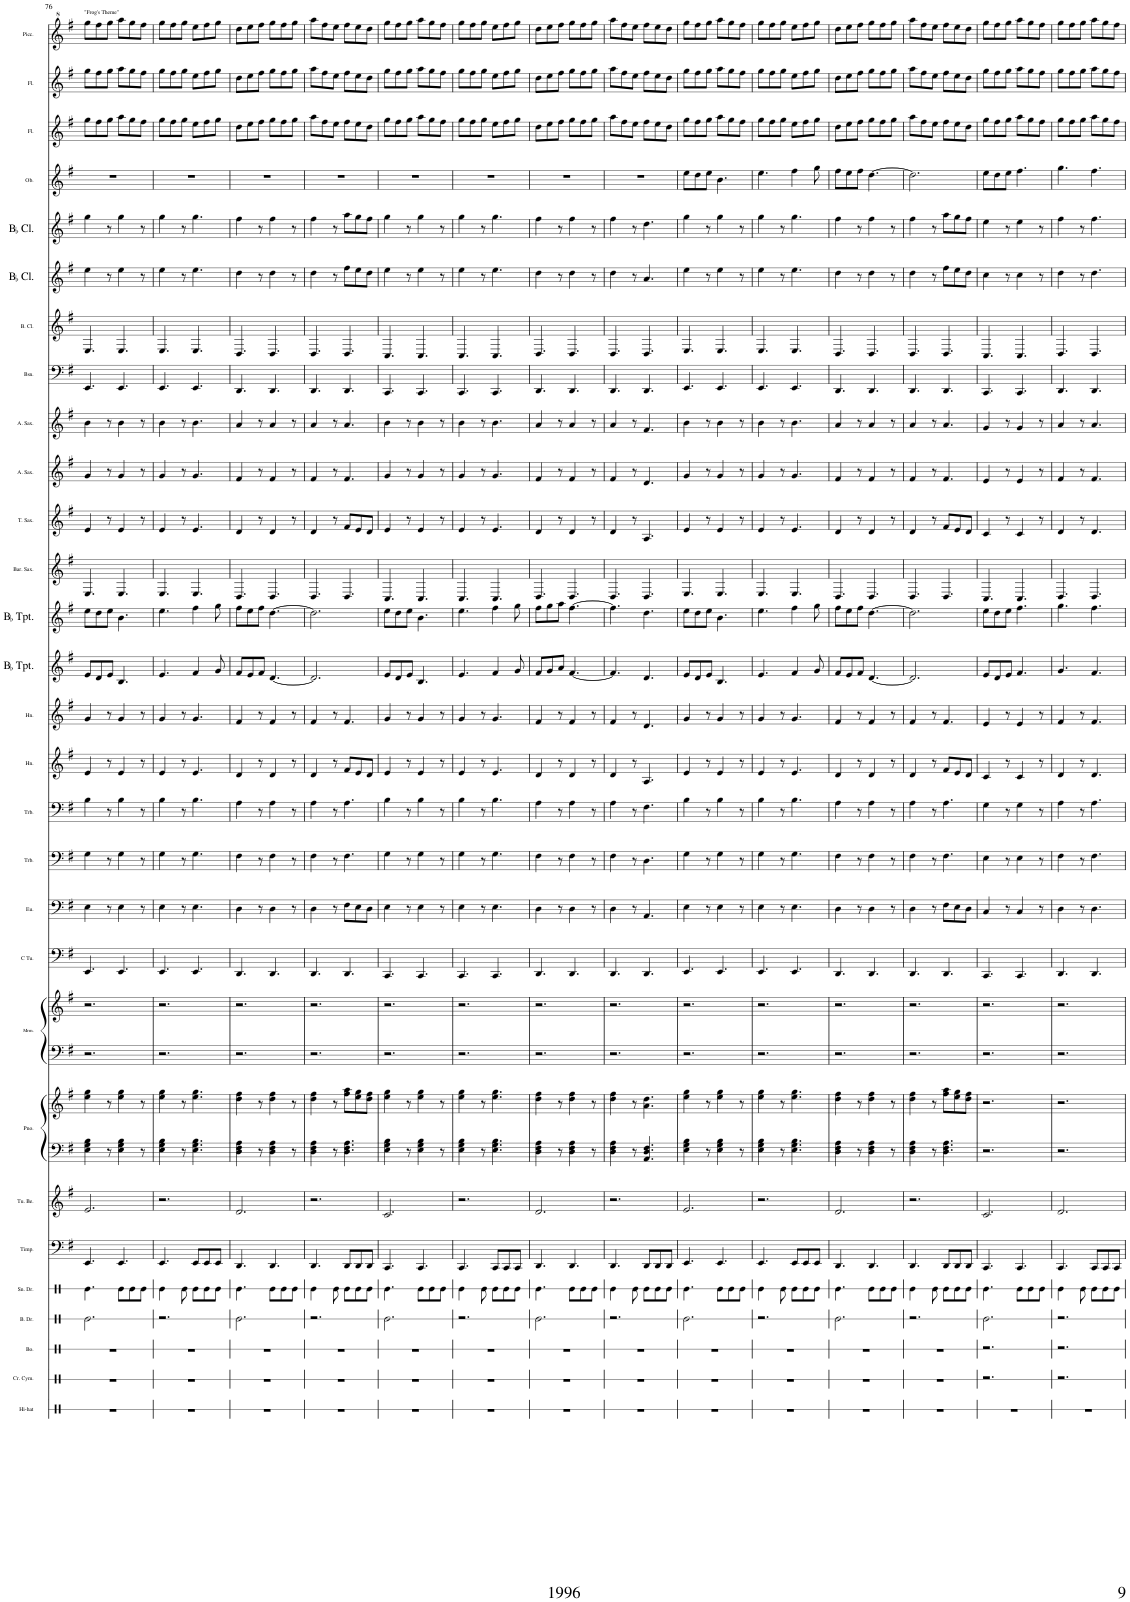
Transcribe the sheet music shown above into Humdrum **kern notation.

**kern	**kern	**kern	**kern	**kern	**kern	**kern	**kern	**kern	**kern	**kern	**kern	**kern	**kern	**kern	**kern	**kern	**kern	**kern	**kern	**kern	**kern	**kern	**kern	**kern	**kern	**kern	**kern	**kern	**kern	**kern
*part29	*part28	*part27	*part26	*part25	*part24	*part23	*part22	*part22	*part21	*part21	*part20	*part19	*part18	*part17	*part16	*part15	*part14	*part13	*part12	*part11	*part10	*part9	*part8	*part7	*part6	*part5	*part4	*part3	*part2	*part1
*staff31	*staff30	*staff29	*staff28	*staff27	*staff26	*staff25	*staff24	*staff23	*staff22	*staff21	*staff20	*staff19	*staff18	*staff17	*staff16	*staff15	*staff14	*staff13	*staff12	*staff11	*staff10	*staff9	*staff8	*staff7	*staff6	*staff5	*staff4	*staff3	*staff2	*staff1
*I"Hi-hat	*I"Crash Cymbal	*I"Bongos	*I"Bass Drum	*I"Snare Drum	*I"Timpani	*I"Tubular Bells	*I"Piano	*	*I"Marimba	*	*I"C Tuba	*I"Euphonium	*I"Trombone	*I"Trombone	*I"Horn	*I"Horn	*I"BaccidentalFlat Trumpet	*I"BaccidentalFlat Trumpet	*I"Baritone Saxophone	*I"Tenor Saxophone	*I"Alto Saxophone	*I"Alto Saxophone	*I"Bassoon	*I"Bass Clarinet	*I"BaccidentalFlat Clarinet	*I"BaccidentalFlat Clarinet	*I"Oboe	*I"Flute	*I"Flute	*I"Piccolo
*I'Hi-hat	*I'Cr. Cym.	*I'Bo.	*I'B. Dr.	*I'Sn. Dr.	*I'Timp.	*I'Tu. Be.	*I'Pno.	*	*I'Mrm.	*	*I'C Tu.	*I'Eu.	*I'Trb.	*I'Trb.	*I'Hn.	*I'Hn.	*I'BaccidentalFlat Tpt.	*I'BaccidentalFlat Tpt.	*I'Bar. Sax.	*I'T. Sax.	*I'A. Sax.	*I'A. Sax.	*I'Bsn.	*I'B. Cl.	*I'BaccidentalFlat Cl.	*I'BaccidentalFlat Cl.	*I'Ob.	*I'Fl.	*I'Fl.	*I'Picc.
!!LO:PB:g=z
*clefX	*clefX	*clefX	*clefX	*clefX	*clefF4	*clefG2	*clefF4	*clefG2	*clefF4	*clefG2	*clefF4	*clefF4	*clefF4	*clefF4	*clefG2	*clefG2	*clefG2	*clefG2	*clefG2	*clefG2	*clefG2	*clefG2	*clefF4	*clefG2	*clefG2	*clefG2	*clefG2	*clefG2	*clefG2	*clefG^2
*	*	*	*	*	*	*	*	*	*	*	*	*	*	*	*ITrd4c7	*ITrd4c7	*ITrd1c2	*ITrd1c2	*ITrd12c21	*ITrd8c14	*ITrd5c9	*ITrd5c9	*	*ITrd8c14	*ITrd1c2	*ITrd1c2	*	*	*	*ITrd-7c-12
*k[]	*k[]	*k[]	*k[]	*k[]	*k[f#]	*k[f#]	*k[f#]	*k[f#]	*k[f#]	*k[f#]	*k[f#]	*k[f#]	*k[f#]	*k[f#]	*k[f#]	*k[f#]	*k[f#]	*k[f#]	*k[f#]	*k[f#]	*k[f#]	*k[f#]	*k[f#]	*k[f#]	*k[f#]	*k[f#]	*k[f#]	*k[f#]	*k[f#]	*k[f#]
*M6/8	*M6/8	*M6/8	*M6/8	*M6/8	*M6/8	*M6/8	*M6/8	*M6/8	*M6/8	*M6/8	*M6/8	*M6/8	*M6/8	*M6/8	*M6/8	*M6/8	*M6/8	*M6/8	*M6/8	*M6/8	*M6/8	*M6/8	*M6/8	*M6/8	*M6/8	*M6/8	*M6/8	*M6/8	*M6/8	*M6/8
=76	=76	=76	=76	=76	=76	=76	=76	=76	=76	=76	=76	=76	=76	=76	=76	=76	=76	=76	=76	=76	=76	=76	=76	=76	=76	=76	=76	=76	=76	=76
!	!	!	!	!	!	!	!	!	!	!	!	!	!	!	!	!	!	!	!	!	!	!	!	!	!	!	!	!	!	!LO:TX:a:t="Frog's Theme"
2.r	2.r	2.r	2.Re\	4.Re\	4.EE/	2.e/	4E\ 4G\ 4B\	4ee\ 4gg\	2.r	2.r	4.EE/	4E\	4G\	4B\	4e/	4g/	8e/L	8ee\L	4.E/	4e/	4g/	4b\	4.EE/	4.E/	4ee\	4gg\	2.r	8gg\L	8gg\L	8ggg\L
.	.	.	.	.	.	.	.	.	.	.	.	.	.	.	.	.	8d/	8dd\	.	.	.	.	.	.	.	.	.	8ff#\	8ff#\	8fff#\
.	.	.	.	.	.	.	8r	8r	.	.	.	8r	8r	8r	8r	8r	8e/J	8ee\J	.	8r	8r	8r	.	.	8r	8r	.	8gg\J	8gg\J	8ggg\J
.	.	.	.	8Re\L	4.EE/	.	4E\ 4G\ 4B\	4ee\ 4gg\	.	.	4.EE/	4E\	4G\	4B\	4e/	4g/	4.B/	4.b\	4.E/	4e/	4g/	4b\	4.EE/	4.E/	4ee\	4gg\	.	8aa\L	8aa\L	8aaa\L
.	.	.	.	8Re\	.	.	.	.	.	.	.	.	.	.	.	.	.	.	.	.	.	.	.	.	.	.	.	8gg\	8gg\	8ggg\
.	.	.	.	8Re\J	.	.	8r	8r	.	.	.	8r	8r	8r	8r	8r	.	.	.	8r	8r	8r	.	.	8r	8r	.	8ff#\J	8ff#\J	8fff#\J
=77	=77	=77	=77	=77	=77	=77	=77	=77	=77	=77	=77	=77	=77	=77	=77	=77	=77	=77	=77	=77	=77	=77	=77	=77	=77	=77	=77	=77	=77	=77
2.r	2.r	2.r	2.r	4Re\	4.EE/	2.r	4E\ 4G\ 4B\	4ee\ 4gg\	2.r	2.r	4.EE/	4E\	4G\	4B\	4e/	4g/	4.e/	4.ee\	4.E/	4e/	4g/	4b\	4.EE/	4.E/	4ee\	4gg\	2.r	8gg\L	8gg\L	8ggg\L
.	.	.	.	.	.	.	.	.	.	.	.	.	.	.	.	.	.	.	.	.	.	.	.	.	.	.	.	8ff#\	8ff#\	8fff#\
.	.	.	.	8Re\	.	.	8r	8r	.	.	.	8r	8r	8r	8r	8r	.	.	.	8r	8r	8r	.	.	8r	8r	.	8gg\J	8gg\J	8ggg\J
.	.	.	.	8Re\L	8EE/L	.	4.E\ 4.G\ 4.B\	4.ee\ 4.gg\	.	.	4.EE/	4.E\	4.G\	4.B\	4.e/	4.g/	4f#/	4ff#\	4.E/	4.e/	4.g/	4.b\	4.EE/	4.E/	4.ee\	4.gg\	.	8ee\L	8ee\L	8eee\L
.	.	.	.	8Re\	8EE/	.	.	.	.	.	.	.	.	.	.	.	.	.	.	.	.	.	.	.	.	.	.	8ff#\	8ff#\	8fff#\
.	.	.	.	8Re\J	8EE/J	.	.	.	.	.	.	.	.	.	.	.	8g/	8gg\	.	.	.	.	.	.	.	.	.	8gg\J	8gg\J	8ggg\J
=78	=78	=78	=78	=78	=78	=78	=78	=78	=78	=78	=78	=78	=78	=78	=78	=78	=78	=78	=78	=78	=78	=78	=78	=78	=78	=78	=78	=78	=78	=78
2.r	2.r	2.r	2.Re\	4.Re\	4.DD/	2.d/	4D\ 4F#\ 4A\	4dd\ 4ff#\	2.r	2.r	4.DD/	4D\	4F#\	4A\	4d/	4f#/	8f#/L	8ff#\L	4.D/	4d/	4f#/	4a/	4.DD/	4.D/	4dd\	4ff#\	2.r	8dd\L	8dd\L	8ddd\L
.	.	.	.	.	.	.	.	.	.	.	.	.	.	.	.	.	8e/	8ee\	.	.	.	.	.	.	.	.	.	8ee\	8ee\	8eee\
.	.	.	.	.	.	.	8r	8r	.	.	.	8r	8r	8r	8r	8r	8f#/J	8ff#\J	.	8r	8r	8r	.	.	8r	8r	.	8ff#\J	8ff#\J	8fff#\J
.	.	.	.	8Re\L	4.DD/	.	4D\ 4F#\ 4A\	4dd\ 4ff#\	.	.	4.DD/	4D\	4F#\	4A\	4d/	4f#/	[4.d/	[4.dd\	4.D/	4d/	4f#/	4a/	4.DD/	4.D/	4dd\	4ff#\	.	8gg\L	8gg\L	8ggg\L
.	.	.	.	8Re\	.	.	.	.	.	.	.	.	.	.	.	.	.	.	.	.	.	.	.	.	.	.	.	8ff#\	8ff#\	8fff#\
.	.	.	.	8Re\J	.	.	8r	8r	.	.	.	8r	8r	8r	8r	8r	.	.	.	8r	8r	8r	.	.	8r	8r	.	8gg\J	8gg\J	8ggg\J
=79	=79	=79	=79	=79	=79	=79	=79	=79	=79	=79	=79	=79	=79	=79	=79	=79	=79	=79	=79	=79	=79	=79	=79	=79	=79	=79	=79	=79	=79	=79
2.r	2.r	2.r	2.r	4Re\	4.DD/	2.r	4D\ 4F#\ 4A\	4dd\ 4ff#\	2.r	2.r	4.DD/	4D\	4F#\	4A\	4d/	4f#/	2.d/]	2.dd\]	4.D/	4d/	4f#/	4a/	4.DD/	4.D/	4dd\	4ff#\	2.r	8aa\L	8aa\L	8aaa\L
.	.	.	.	.	.	.	.	.	.	.	.	.	.	.	.	.	.	.	.	.	.	.	.	.	.	.	.	8ff#\	8ff#\	8fff#\
.	.	.	.	8Re\	.	.	8r	8r	.	.	.	8r	8r	8r	8r	8r	.	.	.	8r	8r	8r	.	.	8r	8r	.	8ee\J	8ee\J	8eee\J
.	.	.	.	8Re\L	8DD/L	.	4.D\ 4.F#\ 4.A\	8ff#\ 8aa\L	.	.	4.DD/	8F#\L	4.F#\	4.A\	8f#/L	4.f#/	.	.	4.D/	8f#/L	4.f#/	4.a/	4.DD/	4.D/	8ff#\L	8aa\L	.	8ff#\L	8ff#\L	8fff#\L
.	.	.	.	8Re\	8DD/	.	.	8ee\ 8gg\	.	.	.	8E\	.	.	8e/	.	.	.	.	8e/	.	.	.	.	8ee\	8gg\	.	8ee\	8ee\	8eee\
.	.	.	.	8Re\J	8DD/J	.	.	8dd\ 8ff#\J	.	.	.	8D\J	.	.	8d/J	.	.	.	.	8d/J	.	.	.	.	8dd\J	8ff#\J	.	8dd\J	8dd\J	8ddd\J
=80	=80	=80	=80	=80	=80	=80	=80	=80	=80	=80	=80	=80	=80	=80	=80	=80	=80	=80	=80	=80	=80	=80	=80	=80	=80	=80	=80	=80	=80	=80
2.r	2.r	2.r	2.Re\	4.Re\	4.CC/	2.c/	4E\ 4G\ 4B\	4ee\ 4gg\	2.r	2.r	4.CC/	4E\	4G\	4B\	4e/	4g/	8e/L	8ee\L	4.C/	4e/	4g/	4b\	4.CC/	4.C/	4ee\	4gg\	2.r	8gg\L	8gg\L	8ggg\L
.	.	.	.	.	.	.	.	.	.	.	.	.	.	.	.	.	8d/	8dd\	.	.	.	.	.	.	.	.	.	8ff#\	8ff#\	8fff#\
.	.	.	.	.	.	.	8r	8r	.	.	.	8r	8r	8r	8r	8r	8e/J	8ee\J	.	8r	8r	8r	.	.	8r	8r	.	8gg\J	8gg\J	8ggg\J
.	.	.	.	8Re\L	4.CC/	.	4E\ 4G\ 4B\	4ee\ 4gg\	.	.	4.CC/	4E\	4G\	4B\	4e/	4g/	4.B/	4.b\	4.C/	4e/	4g/	4b\	4.CC/	4.C/	4ee\	4gg\	.	8aa\L	8aa\L	8aaa\L
.	.	.	.	8Re\	.	.	.	.	.	.	.	.	.	.	.	.	.	.	.	.	.	.	.	.	.	.	.	8gg\	8gg\	8ggg\
.	.	.	.	8Re\J	.	.	8r	8r	.	.	.	8r	8r	8r	8r	8r	.	.	.	8r	8r	8r	.	.	8r	8r	.	8ff#\J	8ff#\J	8fff#\J
=81	=81	=81	=81	=81	=81	=81	=81	=81	=81	=81	=81	=81	=81	=81	=81	=81	=81	=81	=81	=81	=81	=81	=81	=81	=81	=81	=81	=81	=81	=81
2.r	2.r	2.r	2.r	4Re\	4.CC/	2.r	4E\ 4G\ 4B\	4ee\ 4gg\	2.r	2.r	4.CC/	4E\	4G\	4B\	4e/	4g/	4.e/	4.ee\	4.C/	4e/	4g/	4b\	4.CC/	4.C/	4ee\	4gg\	2.r	8gg\L	8gg\L	8ggg\L
.	.	.	.	.	.	.	.	.	.	.	.	.	.	.	.	.	.	.	.	.	.	.	.	.	.	.	.	8ff#\	8ff#\	8fff#\
.	.	.	.	8Re\	.	.	8r	8r	.	.	.	8r	8r	8r	8r	8r	.	.	.	8r	8r	8r	.	.	8r	8r	.	8gg\J	8gg\J	8ggg\J
.	.	.	.	8Re\L	8CC/L	.	4.E\ 4.G\ 4.B\	4.ee\ 4.gg\	.	.	4.CC/	4.E\	4.G\	4.B\	4.e/	4.g/	4f#/	4ff#\	4.C/	4.e/	4.g/	4.b\	4.CC/	4.C/	4.ee\	4.gg\	.	8ee\L	8ee\L	8eee\L
.	.	.	.	8Re\	8CC/	.	.	.	.	.	.	.	.	.	.	.	.	.	.	.	.	.	.	.	.	.	.	8ff#\	8ff#\	8fff#\
.	.	.	.	8Re\J	8CC/J	.	.	.	.	.	.	.	.	.	.	.	8g/	8gg\	.	.	.	.	.	.	.	.	.	8gg\J	8gg\J	8ggg\J
=82	=82	=82	=82	=82	=82	=82	=82	=82	=82	=82	=82	=82	=82	=82	=82	=82	=82	=82	=82	=82	=82	=82	=82	=82	=82	=82	=82	=82	=82	=82
2.r	2.r	2.r	2.Re\	4.Re\	4.DD/	2.d/	4D\ 4F#\ 4A\	4dd\ 4ff#\	2.r	2.r	4.DD/	4D\	4F#\	4A\	4d/	4f#/	8f#/L	8ff#\L	4.D/	4d/	4f#/	4a/	4.DD/	4.D/	4dd\	4ff#\	2.r	8dd\L	8dd\L	8ddd\L
.	.	.	.	.	.	.	.	.	.	.	.	.	.	.	.	.	8g/	8gg\	.	.	.	.	.	.	.	.	.	8ee\	8ee\	8eee\
.	.	.	.	.	.	.	8r	8r	.	.	.	8r	8r	8r	8r	8r	8a/J	8aa\J	.	8r	8r	8r	.	.	8r	8r	.	8ff#\J	8ff#\J	8fff#\J
.	.	.	.	8Re\L	4.DD/	.	4D\ 4F#\ 4A\	4dd\ 4ff#\	.	.	4.DD/	4D\	4F#\	4A\	4d/	4f#/	[4.f#/	[4.ff#\	4.D/	4d/	4f#/	4a/	4.DD/	4.D/	4dd\	4ff#\	.	8gg\L	8gg\L	8ggg\L
.	.	.	.	8Re\	.	.	.	.	.	.	.	.	.	.	.	.	.	.	.	.	.	.	.	.	.	.	.	8ff#\	8ff#\	8fff#\
.	.	.	.	8Re\J	.	.	8r	8r	.	.	.	8r	8r	8r	8r	8r	.	.	.	8r	8r	8r	.	.	8r	8r	.	8gg\J	8gg\J	8ggg\J
=83	=83	=83	=83	=83	=83	=83	=83	=83	=83	=83	=83	=83	=83	=83	=83	=83	=83	=83	=83	=83	=83	=83	=83	=83	=83	=83	=83	=83	=83	=83
2.r	2.r	2.r	2.r	4Re\	4.DD/	2.r	4D\ 4F#\ 4A\	4dd\ 4ff#\	2.r	2.r	4.DD/	4D\	4F#\	4A\	4d/	4f#/	4.f#/]	4.ff#\]	4.D/	4d/	4f#/	4a/	4.DD/	4.D/	4dd\	4ff#\	2.r	8aa\L	8aa\L	8aaa\L
.	.	.	.	.	.	.	.	.	.	.	.	.	.	.	.	.	.	.	.	.	.	.	.	.	.	.	.	8ff#\	8ff#\	8fff#\
.	.	.	.	8Re\	.	.	8r	8r	.	.	.	8r	8r	8r	8r	8r	.	.	.	8r	8r	8r	.	.	8r	8r	.	8ee\J	8ee\J	8eee\J
.	.	.	.	8Re\L	8DD/L	.	4.AA/ 4.D/ 4.F#/	4.a\ 4.dd\	.	.	4.DD/	4.AA/	4.D\	4.F#\	4.A/	4.d/	4.d/	4.dd\	4.D/	4.A/	4.d/	4.f#/	4.DD/	4.D/	4.a/	4.dd\	.	8ff#\L	8ff#\L	8fff#\L
.	.	.	.	8Re\	8DD/	.	.	.	.	.	.	.	.	.	.	.	.	.	.	.	.	.	.	.	.	.	.	8ee\	8ee\	8eee\
.	.	.	.	8Re\J	8DD/J	.	.	.	.	.	.	.	.	.	.	.	.	.	.	.	.	.	.	.	.	.	.	8dd\J	8dd\J	8ddd\J
=84	=84	=84	=84	=84	=84	=84	=84	=84	=84	=84	=84	=84	=84	=84	=84	=84	=84	=84	=84	=84	=84	=84	=84	=84	=84	=84	=84	=84	=84	=84
2.r	2.r	2.r	2.Re\	4.Re\	4.EE/	2.e/	4E\ 4G\ 4B\	4ee\ 4gg\	2.r	2.r	4.EE/	4E\	4G\	4B\	4e/	4g/	8e/L	8ee\L	4.E/	4e/	4g/	4b\	4.EE/	4.E/	4ee\	4gg\	8ee\L	8gg\L	8gg\L	8ggg\L
.	.	.	.	.	.	.	.	.	.	.	.	.	.	.	.	.	8d/	8dd\	.	.	.	.	.	.	.	.	8dd\	8ff#\	8ff#\	8fff#\
.	.	.	.	.	.	.	8r	8r	.	.	.	8r	8r	8r	8r	8r	8e/J	8ee\J	.	8r	8r	8r	.	.	8r	8r	8ee\J	8gg\J	8gg\J	8ggg\J
.	.	.	.	8Re\L	4.EE/	.	4E\ 4G\ 4B\	4ee\ 4gg\	.	.	4.EE/	4E\	4G\	4B\	4e/	4g/	4.B/	4.b\	4.E/	4e/	4g/	4b\	4.EE/	4.E/	4ee\	4gg\	4.b\	8aa\L	8aa\L	8aaa\L
.	.	.	.	8Re\	.	.	.	.	.	.	.	.	.	.	.	.	.	.	.	.	.	.	.	.	.	.	.	8gg\	8gg\	8ggg\
.	.	.	.	8Re\J	.	.	8r	8r	.	.	.	8r	8r	8r	8r	8r	.	.	.	8r	8r	8r	.	.	8r	8r	.	8ff#\J	8ff#\J	8fff#\J
=85	=85	=85	=85	=85	=85	=85	=85	=85	=85	=85	=85	=85	=85	=85	=85	=85	=85	=85	=85	=85	=85	=85	=85	=85	=85	=85	=85	=85	=85	=85
2.r	2.r	2.r	2.r	4Re\	4.EE/	2.r	4E\ 4G\ 4B\	4ee\ 4gg\	2.r	2.r	4.EE/	4E\	4G\	4B\	4e/	4g/	4.e/	4.ee\	4.E/	4e/	4g/	4b\	4.EE/	4.E/	4ee\	4gg\	4.ee\	8gg\L	8gg\L	8ggg\L
.	.	.	.	.	.	.	.	.	.	.	.	.	.	.	.	.	.	.	.	.	.	.	.	.	.	.	.	8ff#\	8ff#\	8fff#\
.	.	.	.	8Re\	.	.	8r	8r	.	.	.	8r	8r	8r	8r	8r	.	.	.	8r	8r	8r	.	.	8r	8r	.	8gg\J	8gg\J	8ggg\J
.	.	.	.	8Re\L	8EE/L	.	4.E\ 4.G\ 4.B\	4.ee\ 4.gg\	.	.	4.EE/	4.E\	4.G\	4.B\	4.e/	4.g/	4f#/	4ff#\	4.E/	4.e/	4.g/	4.b\	4.EE/	4.E/	4.ee\	4.gg\	4ff#\	8ee\L	8ee\L	8eee\L
.	.	.	.	8Re\	8EE/	.	.	.	.	.	.	.	.	.	.	.	.	.	.	.	.	.	.	.	.	.	.	8ff#\	8ff#\	8fff#\
.	.	.	.	8Re\J	8EE/J	.	.	.	.	.	.	.	.	.	.	.	8g/	8gg\	.	.	.	.	.	.	.	.	8gg\	8gg\J	8gg\J	8ggg\J
=86	=86	=86	=86	=86	=86	=86	=86	=86	=86	=86	=86	=86	=86	=86	=86	=86	=86	=86	=86	=86	=86	=86	=86	=86	=86	=86	=86	=86	=86	=86
2.r	2.r	2.r	2.Re\	4.Re\	4.DD/	2.d/	4D\ 4F#\ 4A\	4dd\ 4ff#\	2.r	2.r	4.DD/	4D\	4F#\	4A\	4d/	4f#/	8f#/L	8ff#\L	4.D/	4d/	4f#/	4a/	4.DD/	4.D/	4dd\	4ff#\	8ff#\L	8dd\L	8dd\L	8ddd\L
.	.	.	.	.	.	.	.	.	.	.	.	.	.	.	.	.	8e/	8ee\	.	.	.	.	.	.	.	.	8ee\	8ee\	8ee\	8eee\
.	.	.	.	.	.	.	8r	8r	.	.	.	8r	8r	8r	8r	8r	8f#/J	8ff#\J	.	8r	8r	8r	.	.	8r	8r	8ff#\J	8ff#\J	8ff#\J	8fff#\J
.	.	.	.	8Re\L	4.DD/	.	4D\ 4F#\ 4A\	4dd\ 4ff#\	.	.	4.DD/	4D\	4F#\	4A\	4d/	4f#/	[4.d/	[4.dd\	4.D/	4d/	4f#/	4a/	4.DD/	4.D/	4dd\	4ff#\	[4.dd\	8gg\L	8gg\L	8ggg\L
.	.	.	.	8Re\	.	.	.	.	.	.	.	.	.	.	.	.	.	.	.	.	.	.	.	.	.	.	.	8ff#\	8ff#\	8fff#\
.	.	.	.	8Re\J	.	.	8r	8r	.	.	.	8r	8r	8r	8r	8r	.	.	.	8r	8r	8r	.	.	8r	8r	.	8gg\J	8gg\J	8ggg\J
=87	=87	=87	=87	=87	=87	=87	=87	=87	=87	=87	=87	=87	=87	=87	=87	=87	=87	=87	=87	=87	=87	=87	=87	=87	=87	=87	=87	=87	=87	=87
2.r	2.r	2.r	2.r	4Re\	4.DD/	2.r	4D\ 4F#\ 4A\	4dd\ 4ff#\	2.r	2.r	4.DD/	4D\	4F#\	4A\	4d/	4f#/	2.d/]	2.dd\]	4.D/	4d/	4f#/	4a/	4.DD/	4.D/	4dd\	4ff#\	2.dd\]	8aa\L	8aa\L	8aaa\L
.	.	.	.	.	.	.	.	.	.	.	.	.	.	.	.	.	.	.	.	.	.	.	.	.	.	.	.	8ff#\	8ff#\	8fff#\
.	.	.	.	8Re\	.	.	8r	8r	.	.	.	8r	8r	8r	8r	8r	.	.	.	8r	8r	8r	.	.	8r	8r	.	8ee\J	8ee\J	8eee\J
.	.	.	.	8Re\L	8DD/L	.	4.D\ 4.F#\ 4.A\	8ff#\ 8aa\L	.	.	4.DD/	8F#\L	4.F#\	4.A\	8f#/L	4.f#/	.	.	4.D/	8f#/L	4.f#/	4.a/	4.DD/	4.D/	8ff#\L	8aa\L	.	8ff#\L	8ff#\L	8fff#\L
.	.	.	.	8Re\	8DD/	.	.	8ee\ 8gg\	.	.	.	8E\	.	.	8e/	.	.	.	.	8e/	.	.	.	.	8ee\	8gg\	.	8ee\	8ee\	8eee\
.	.	.	.	8Re\J	8DD/J	.	.	8dd\ 8ff#\J	.	.	.	8D\J	.	.	8d/J	.	.	.	.	8d/J	.	.	.	.	8dd\J	8ff#\J	.	8dd\J	8dd\J	8ddd\J
=88	=88	=88	=88	=88	=88	=88	=88	=88	=88	=88	=88	=88	=88	=88	=88	=88	=88	=88	=88	=88	=88	=88	=88	=88	=88	=88	=88	=88	=88	=88
2.r	2.r	2.r	2.Re\	4.Re\	4.CC/	2.c/	2.r	2.r	2.r	2.r	4.CC/	4C/	4E\	4G\	4c/	4e/	8e/L	8ee\L	4.C/	4c/	4e/	4g/	4.CC/	4.C/	4cc\	4ee\	8ee\L	8gg\L	8gg\L	8ggg\L
.	.	.	.	.	.	.	.	.	.	.	.	.	.	.	.	.	8d/	8dd\	.	.	.	.	.	.	.	.	8dd\	8ff#\	8ff#\	8fff#\
.	.	.	.	.	.	.	.	.	.	.	.	8r	8r	8r	8r	8r	8e/J	8ee\J	.	8r	8r	8r	.	.	8r	8r	8ee\J	8gg\J	8gg\J	8ggg\J
.	.	.	.	8Re\L	4.CC/	.	.	.	.	.	4.CC/	4C/	4E\	4G\	4c/	4e/	4.f#/	4.ff#\	4.C/	4c/	4e/	4g/	4.CC/	4.C/	4cc\	4ee\	4.ff#\	8aa\L	8aa\L	8aaa\L
.	.	.	.	8Re\	.	.	.	.	.	.	.	.	.	.	.	.	.	.	.	.	.	.	.	.	.	.	.	8gg\	8gg\	8ggg\
.	.	.	.	8Re\J	.	.	.	.	.	.	.	8r	8r	8r	8r	8r	.	.	.	8r	8r	8r	.	.	8r	8r	.	8ff#\J	8ff#\J	8fff#\J
=89	=89	=89	=89	=89	=89	=89	=89	=89	=89	=89	=89	=89	=89	=89	=89	=89	=89	=89	=89	=89	=89	=89	=89	=89	=89	=89	=89	=89	=89	=89
2.r	2.r	2.r	2.r	4Re\	4.CC/	2.d/	2.r	2.r	2.r	2.r	4.DD/	4D\	4F#\	4A\	4d/	4f#/	4.g/	4.gg\	4.D/	4d/	4f#/	4a/	4.DD/	4.D/	4dd\	4ff#\	4.gg\	8gg\L	8gg\L	8ggg\L
.	.	.	.	.	.	.	.	.	.	.	.	.	.	.	.	.	.	.	.	.	.	.	.	.	.	.	.	8ff#\	8ff#\	8fff#\
.	.	.	.	8Re\	.	.	.	.	.	.	.	8r	8r	8r	8r	8r	.	.	.	8r	8r	8r	.	.	8r	8r	.	8gg\J	8gg\J	8ggg\J
.	.	.	.	8Re\L	8CC/L	.	.	.	.	.	4.DD/	4.D\	4.F#\	4.A\	4.d/	4.f#/	4.f#/	4.ff#\	4.D/	4.d/	4.f#/	4.a/	4.DD/	4.D/	4.dd\	4.ff#\	4.ff#\	8aa\L	8aa\L	8aaa\L
.	.	.	.	8Re\	8CC/	.	.	.	.	.	.	.	.	.	.	.	.	.	.	.	.	.	.	.	.	.	.	8gg\	8gg\	8ggg\
.	.	.	.	8Re\J	8CC/J	.	.	.	.	.	.	.	.	.	.	.	.	.	.	.	.	.	.	.	.	.	.	8ff#\J	8ff#\J	8fff#\J
=	=	=	=	=	=	=	=	=	=	=	=	=	=	=	=	=	=	=	=	=	=	=	=	=	=	=	=	=	=	=
*-	*-	*-	*-	*-	*-	*-	*-	*-	*-	*-	*-	*-	*-	*-	*-	*-	*-	*-	*-	*-	*-	*-	*-	*-	*-	*-	*-	*-	*-	*-
